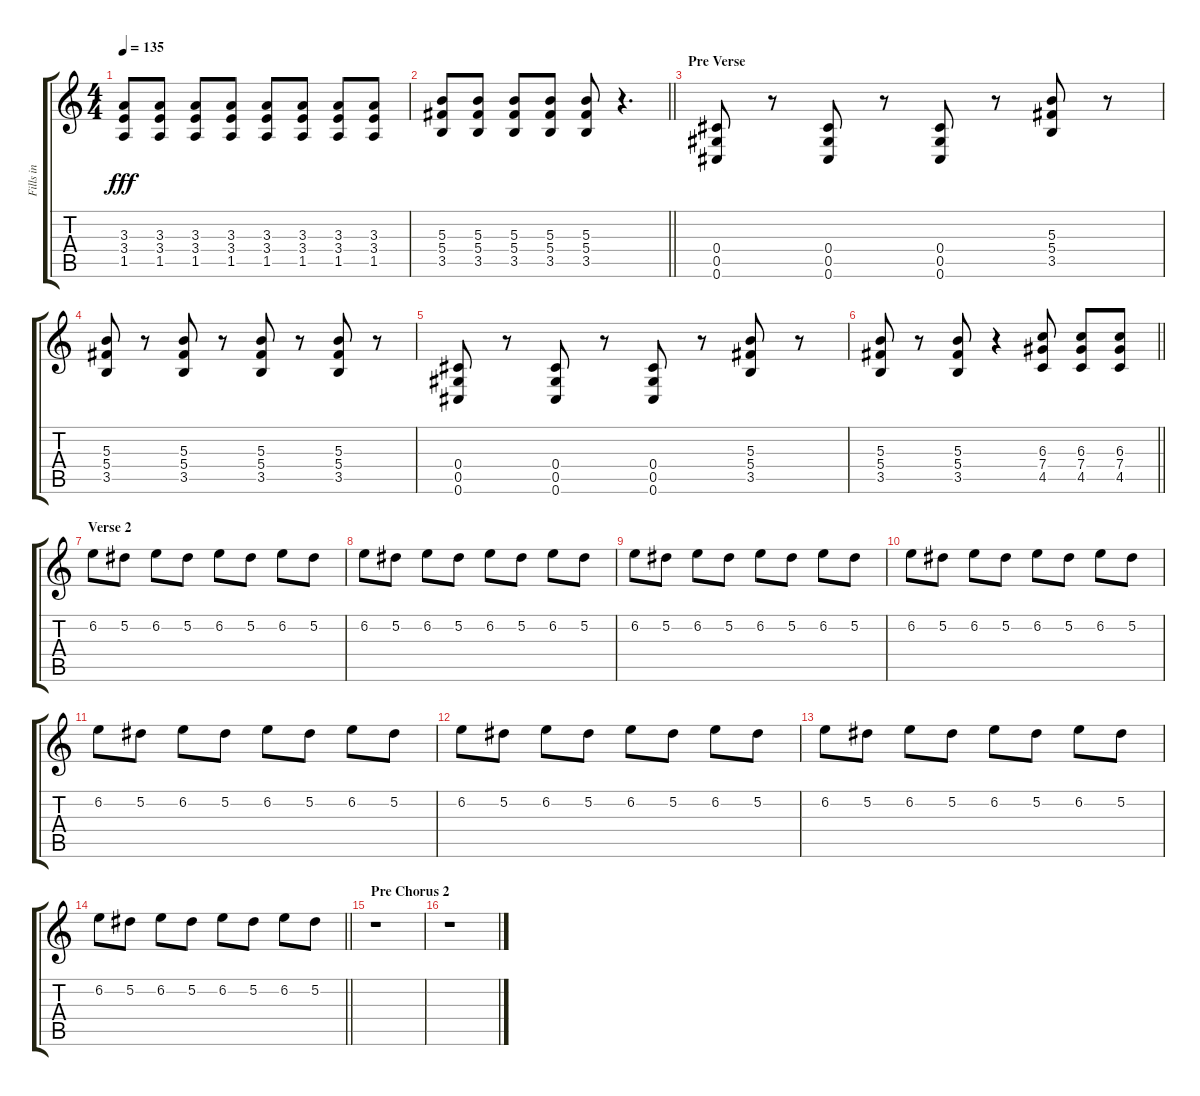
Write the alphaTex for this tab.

\track ("Fills in" "Fills in") {instrument distortionguitar}
\staff {score tabs}
\tuning (Eb4 Bb3 Gb3 Db3 Ab2 Db2) {hide}
\ts (4 4)
\tempo 135
\clef g2
\ks c
(3.3 3.4 1.5).8{dy fff} (3.3 3.4 1.5).8 (3.3 3.4 1.5).8 (3.3 3.4 1.5).8 (3.3 3.4 1.5).8 (3.3 3.4 1.5).8 (3.3 3.4 1.5).8 (3.3 3.4 1.5).8 |
\barLineRight lightlight
(5.3 5.4 3.5).8 (5.3 5.4 3.5).8 (5.3 5.4 3.5).8 (5.3 5.4 3.5).8 (5.3 5.4 3.5).8 r.4{d} |
\section ("" "Pre Verse")
(0.4 0.5 0.6).8 r.8 (0.4 0.5 0.6).8 r.8 (0.4 0.5 0.6).8 r.8 (5.3 5.4 3.5).8 r.8 |
(5.3 5.4 3.5).8 r.8 (5.3 5.4 3.5).8 r.8 (5.3 5.4 3.5).8 r.8 (5.3 5.4 3.5).8 r.8 |
(0.4 0.5 0.6).8 r.8 (0.4 0.5 0.6).8 r.8 (0.4 0.5 0.6).8 r.8 (5.3 5.4 3.5).8 r.8 |
\barLineRight lightlight
(5.3 5.4 3.5).8 r.8 (5.3 5.4 3.5).8 r.4 (6.3 7.4 4.5).8 (6.3 7.4 4.5).8 (6.3 7.4 4.5).8 |
\section ("" "Verse 2")
6.2.8{instrument electricguitarclean} 5.2.8 6.2.8 5.2.8 6.2.8 5.2.8 6.2.8 5.2.8 |
6.2.8 5.2.8 6.2.8 5.2.8 6.2.8 5.2.8 6.2.8 5.2.8 |
6.2.8 5.2.8 6.2.8 5.2.8 6.2.8 5.2.8 6.2.8 5.2.8 |
6.2.8 5.2.8 6.2.8 5.2.8 6.2.8 5.2.8 6.2.8 5.2.8 |
6.2.8 5.2.8 6.2.8 5.2.8 6.2.8 5.2.8 6.2.8 5.2.8 |
6.2.8 5.2.8 6.2.8 5.2.8 6.2.8 5.2.8 6.2.8 5.2.8 |
6.2.8 5.2.8 6.2.8 5.2.8 6.2.8 5.2.8 6.2.8 5.2.8 |
\barLineRight lightlight
6.2.8 5.2.8 6.2.8 5.2.8 6.2.8 5.2.8 6.2.8 5.2.8 |
\section ("" "Pre Chorus 2")
r.1{instrument distortionguitar} |
r.1
